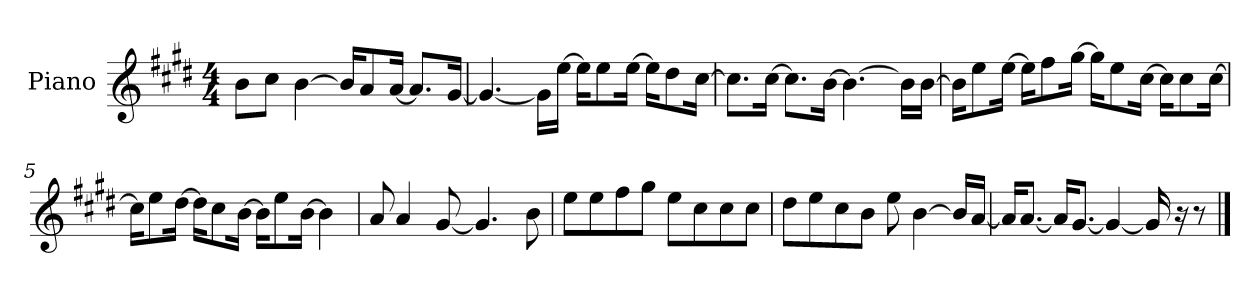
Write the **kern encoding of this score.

**kern
*part1
*staff1
*I"Piano
*I'P-no
*clefG2
*k[f#c#g#d#]
*M4/4
*MM90
=1
8b\L
8cc#\J
[4b\
16b/KL]
8a/
[16a/Jk
8.a/L]
[16g#/Jk
=2
4.g#/_
16g#\LL]
[16ee\JJ
16ee\KL]
8ee\
[16ee\Jk
16ee\KL]
8dd#\
[16cc#\Jk
=3
8.cc#\L]
[16cc#\Jk
8.cc#\L]
[16b\Jk
4.b\_
16b\LL]
[16b\JJ
=4
16b\KL]
8ee\
[16ee\Jk
16ee\KL]
8ff#\
[16gg#\Jk
16gg#\KL]
8ee\
[16cc#\Jk
16cc#\KL]
8cc#\
[16cc#\Jk
!!LO:LB:g=z
=5
16cc#\KL]
8ee\
[16dd#\Jk
16dd#\KL]
8cc#\
[16b\Jk
16b\KL]
8ee\
[16b\Jk
4b\]
=6
8a/
4a/
[8g#/
4.g#/]
8b\
=7
8ee\L
8ee\
8ff#\
8gg#\J
8ee\L
8cc#\
8cc#\
8cc#\J
=8
8dd#\L
8ee\
8cc#\
8b\J
8ee\
[4b\
16b/LL]
[16a/JJ
!!LO:LB:g=z
=9
16a/KL]
[8.a/J
16a/KL]
[8.g#/J
4g#/_
16g#/]
16r
8r
==
*-
